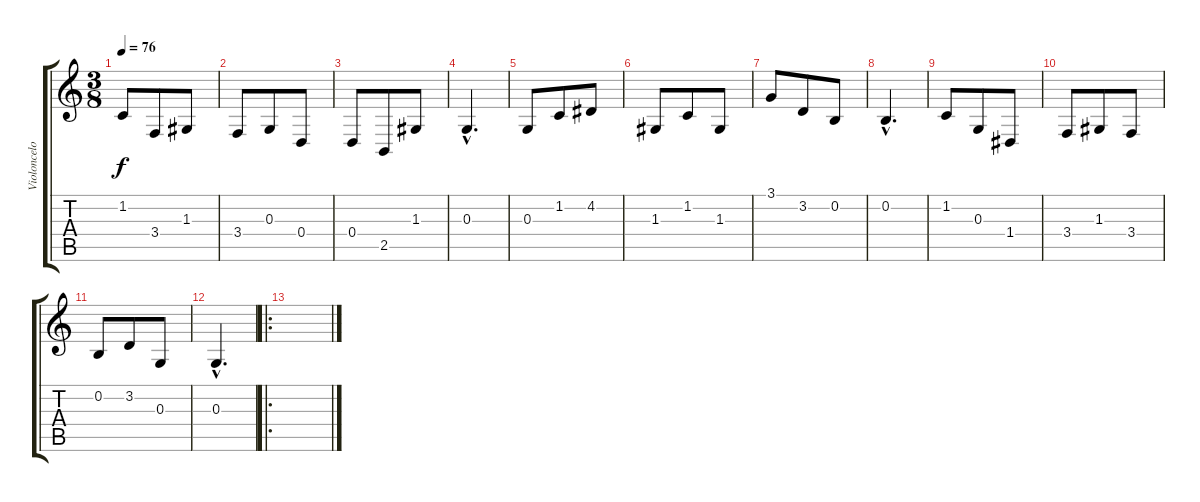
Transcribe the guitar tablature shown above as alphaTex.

\track ("Violoncelo" "Violoncelo") {instrument cello}
\staff {score tabs}
\tuning (E4 B3 G3 D3 A2 E2) {hide}
\ts (3 8)
\tempo 76
\clef g2
\ks c
1.2.8{dy f} 3.4.8 1.3.8 |
3.4.8 0.3.8 0.4.8 |
0.4.8 2.5.8 1.3.8 |
0.3{hac}.4{d} |
0.3.8 1.2.8 4.2.8 |
1.3.8 1.2.8 1.3.8 |
3.1.8 3.2.8 0.2.8 |
0.2{hac}.4{d} |
1.2.8 0.3.8 1.4.8 |
3.4.8 1.3.8 3.4.8 |
0.2.8 3.2.8 0.3.8 |
0.3{hac}.4{d} |
\ro
